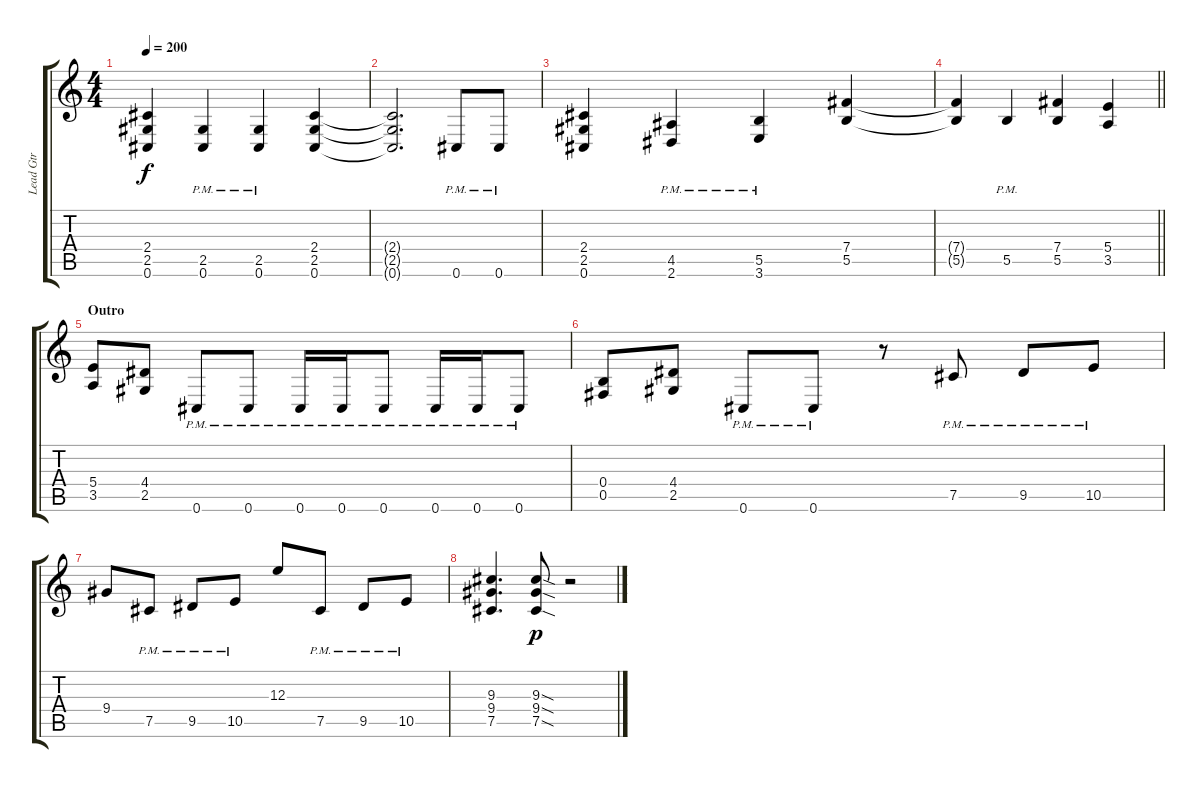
\track ("Lead Gtr" "Lead Gtr") {instrument distortionguitar}
\staff {score tabs}
\tuning (Db4 Ab3 E3 B2 Gb2 Db2) {hide}
\ts (4 4)
\tempo 200
\clef g2
\ks c
(2.4 2.5 0.6).4{dy f} (2.5 0.6{pm}).4 (2.5 0.6{pm}).4 (2.4 2.5 0.6).4 |
(2.4{t} 2.5{t} 0.6{t}).2{d} 0.6{pm}.8 0.6{pm}.8 |
(2.4 2.5 0.6).4 (4.5 2.6{pm}).4 (5.5 3.6{pm}).4 (7.4 5.5).4 |
\barLineRight lightlight
(7.4{t} 5.5{t}).4 5.5{pm}.4 (7.4 5.5).4 (5.4 3.5).4 |
\section ("" "Outro")
(5.4 3.5).8 (4.4 2.5).8 0.6{pm}.8 0.6{pm}.8 0.6{pm}.16 0.6{pm}.16 0.6{pm}.8 0.6{pm}.16 0.6{pm}.16 0.6{pm}.8 |
(0.4 0.5).8 (4.4 2.5).8 0.6{pm}.8 0.6{pm}.8 r.8 7.5{pm}.8 9.5{pm}.8 10.5{pm}.8 |
9.4.8 7.5{pm}.8 9.5{pm}.8 10.5{pm}.8 12.3.8 7.5{pm}.8 9.5{pm}.8 10.5{pm}.8 |
(9.3 9.4 7.5).4{d} (9.3{sod} 9.4{sod} 7.5{sod}).8{dy p} r.2
